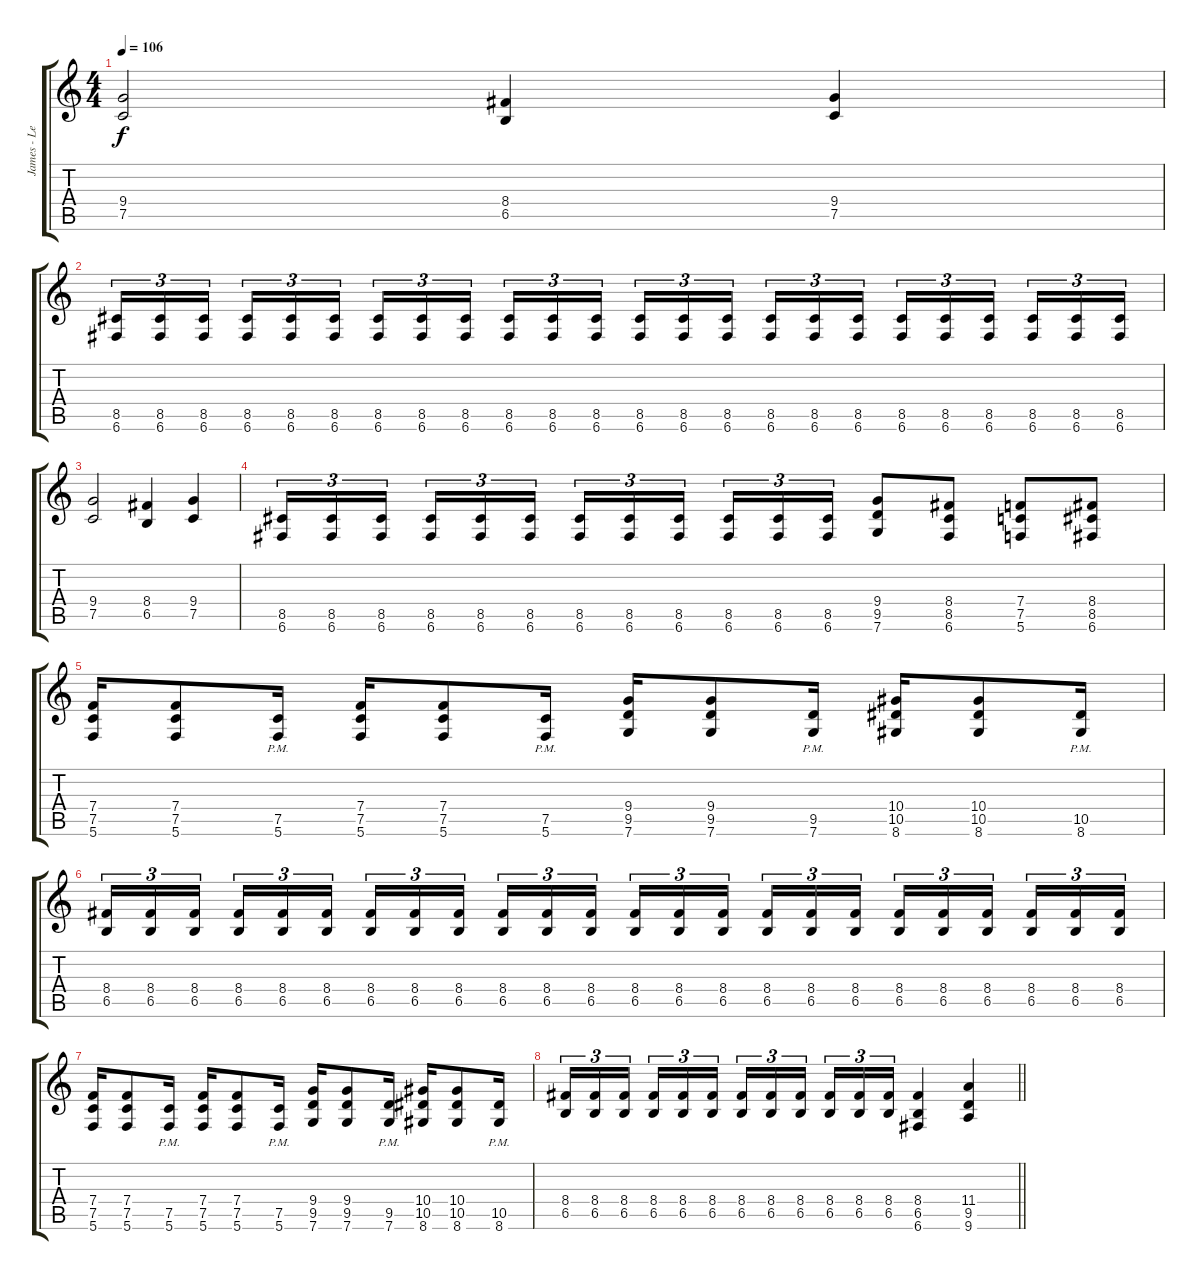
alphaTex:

\track ("James - Left" "James - Le") {instrument distortionguitar}
\staff {score tabs}
\tuning (C4 G3 Eb3 Bb2 F2 C2) {hide}
\ts (4 4)
\tempo 106
\clef g2
\ks c
(9.4 7.5).2{dy f} (8.4 6.5).4 (9.4 7.5).4 |
(8.5 6.6).16{tu (3 2)} (8.5 6.6).16{tu (3 2)} (8.5 6.6).16{tu (3 2) beam splitsecondary} (8.5 6.6).16{tu (3 2)} (8.5 6.6).16{tu (3 2)} (8.5 6.6).16{tu (3 2)} (8.5 6.6).16{tu (3 2)} (8.5 6.6).16{tu (3 2)} (8.5 6.6).16{tu (3 2) beam splitsecondary} (8.5 6.6).16{tu (3 2)} (8.5 6.6).16{tu (3 2)} (8.5 6.6).16{tu (3 2)} (8.5 6.6).16{tu (3 2)} (8.5 6.6).16{tu (3 2)} (8.5 6.6).16{tu (3 2) beam splitsecondary} (8.5 6.6).16{tu (3 2)} (8.5 6.6).16{tu (3 2)} (8.5 6.6).16{tu (3 2)} (8.5 6.6).16{tu (3 2)} (8.5 6.6).16{tu (3 2)} (8.5 6.6).16{tu (3 2) beam splitsecondary} (8.5 6.6).16{tu (3 2)} (8.5 6.6).16{tu (3 2)} (8.5 6.6).16{tu (3 2)} |
(9.4 7.5).2 (8.4 6.5).4 (9.4 7.5).4 |
(8.5 6.6).16{tu (3 2)} (8.5 6.6).16{tu (3 2)} (8.5 6.6).16{tu (3 2) beam splitsecondary} (8.5 6.6).16{tu (3 2)} (8.5 6.6).16{tu (3 2)} (8.5 6.6).16{tu (3 2)} (8.5 6.6).16{tu (3 2)} (8.5 6.6).16{tu (3 2)} (8.5 6.6).16{tu (3 2) beam splitsecondary} (8.5 6.6).16{tu (3 2)} (8.5 6.6).16{tu (3 2)} (8.5 6.6).16{tu (3 2)} (9.4 9.5 7.6).8 (8.4 8.5 6.6).8 (7.4 7.5 5.6).8 (8.4 8.5 6.6).8 |
(7.4 7.5 5.6).16 (7.4 7.5 5.6).8 (7.5{pm} 5.6{pm}).16 (7.4 7.5 5.6).16 (7.4 7.5 5.6).8 (7.5{pm} 5.6{pm}).16 (9.4 9.5 7.6).16 (9.4 9.5 7.6).8 (9.5{pm} 7.6{pm}).16 (10.4 10.5 8.6).16 (10.4 10.5 8.6).8 (10.5{pm} 8.6{pm}).16 |
(8.4 6.5).16{tu (3 2)} (8.4 6.5).16{tu (3 2)} (8.4 6.5).16{tu (3 2) beam splitsecondary} (8.4 6.5).16{tu (3 2)} (8.4 6.5).16{tu (3 2)} (8.4 6.5).16{tu (3 2)} (8.4 6.5).16{tu (3 2)} (8.4 6.5).16{tu (3 2)} (8.4 6.5).16{tu (3 2) beam splitsecondary} (8.4 6.5).16{tu (3 2)} (8.4 6.5).16{tu (3 2)} (8.4 6.5).16{tu (3 2)} (8.4 6.5).16{tu (3 2)} (8.4 6.5).16{tu (3 2)} (8.4 6.5).16{tu (3 2) beam splitsecondary} (8.4 6.5).16{tu (3 2)} (8.4 6.5).16{tu (3 2)} (8.4 6.5).16{tu (3 2)} (8.4 6.5).16{tu (3 2)} (8.4 6.5).16{tu (3 2)} (8.4 6.5).16{tu (3 2) beam splitsecondary} (8.4 6.5).16{tu (3 2)} (8.4 6.5).16{tu (3 2)} (8.4 6.5).16{tu (3 2)} |
(7.4 7.5 5.6).16 (7.4 7.5 5.6).8 (7.5{pm} 5.6{pm}).16 (7.4 7.5 5.6).16 (7.4 7.5 5.6).8 (7.5{pm} 5.6{pm}).16 (9.4 9.5 7.6).16 (9.4 9.5 7.6).8 (9.5{pm} 7.6{pm}).16 (10.4 10.5 8.6).16 (10.4 10.5 8.6).8 (10.5{pm} 8.6{pm}).16 |
\barLineRight lightlight
(8.4 6.5).16{tu (3 2)} (8.4 6.5).16{tu (3 2)} (8.4 6.5).16{tu (3 2) beam splitsecondary} (8.4 6.5).16{tu (3 2)} (8.4 6.5).16{tu (3 2)} (8.4 6.5).16{tu (3 2)} (8.4 6.5).16{tu (3 2)} (8.4 6.5).16{tu (3 2)} (8.4 6.5).16{tu (3 2) beam splitsecondary} (8.4 6.5).16{tu (3 2)} (8.4 6.5).16{tu (3 2)} (8.4 6.5).16{tu (3 2)} (8.4 6.5 6.6).4 (11.4 9.5 9.6).4
